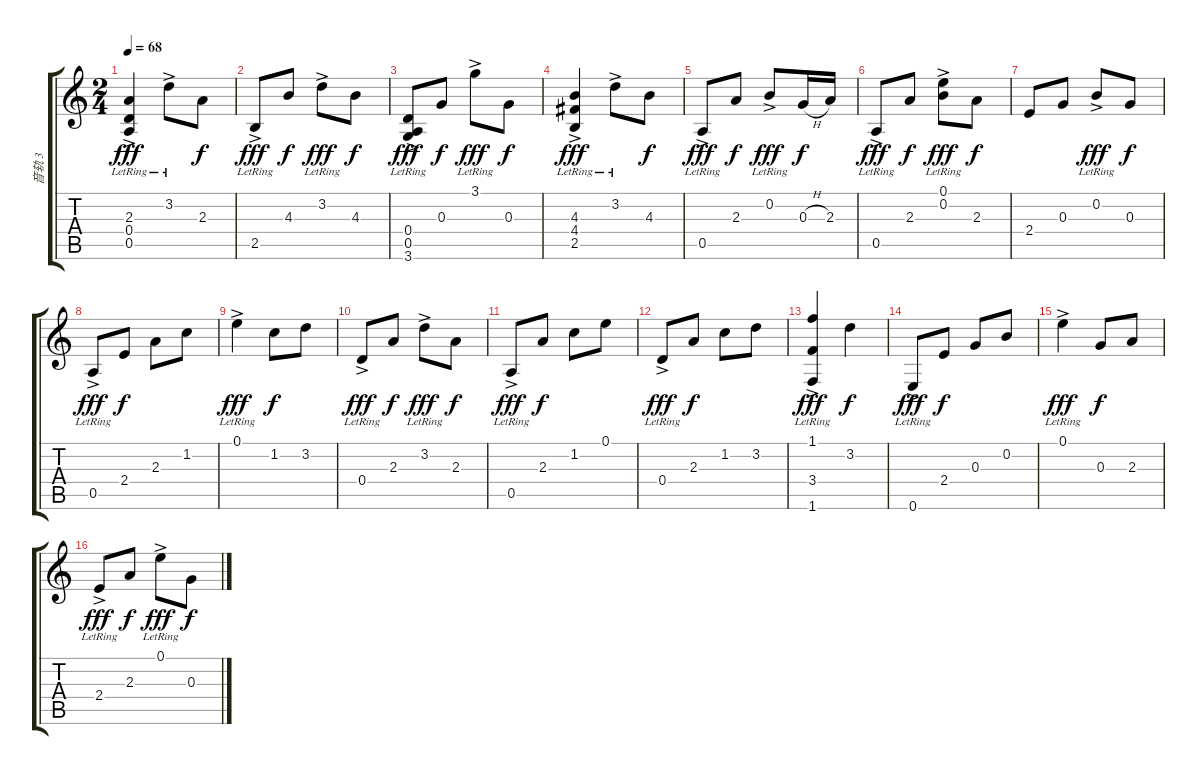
\track ("音轨 3" "音轨 3") {instrument acousticguitarsteel}
\staff {score tabs}
\tuning (E4 B3 G3 D3 A2 E2) {hide}
\ts (2 4)
\tempo 68
\clef g2
\ks c
(2.3{ac lr} 0.4{ac lr} 0.5{ac lr}).4{dy fff} 3.2{ac lr}.8 2.3.8{dy f volume 10} |
2.5{ac lr}.8{dy fff} 4.3.8{dy f volume 10} 3.2{ac lr}.8{dy fff} 4.3.8{dy f volume 10} |
(0.4{ac lr} 0.5{ac lr} 3.6{ac lr}).8{dy fff} 0.3.8{dy f volume 10} 3.1{ac lr}.8{dy fff} 0.3.8{dy f volume 10} |
(4.3{ac lr} 4.4{ac lr} 2.5{ac lr}).4{dy fff} 3.2{ac lr}.8 4.3.8{dy f volume 10} |
0.5{ac lr}.8{dy fff} 2.3.8{dy f volume 11} 0.2{ac lr}.8{dy fff} 0.3{h}.16{dy f} 2.3.16 |
0.5{ac lr}.8{dy fff} 2.3.8{dy f volume 10} (0.1{ac lr} 0.2{ac lr}).8{dy fff} 2.3.8{dy f volume 10} |
2.4.8 0.3.8{volume 10} 0.2{ac lr}.8{dy fff} 0.3.8{dy f volume 10} |
0.5{ac lr}.8{dy fff} 2.4.8{dy f} 2.3.8 1.2.8 |
0.1{ac lr}.4{dy fff} 1.2.8{dy f} 3.2.8 |
0.4{ac lr}.8{dy fff volume 14} 2.3.8{dy f volume 6} 3.2{ac lr}.8{dy fff} 2.3.8{dy f volume 6} |
0.5{ac lr}.8{dy fff} 2.3.8{dy f} 1.2.8 0.1.8 |
0.4{ac lr}.8{dy fff} 2.3.8{dy f} 1.2.8 3.2.8 |
(1.1{ac lr} 3.4{lr} 1.6{lr}).4{dy fff} 3.2.4{dy f volume 7} |
0.6{ac lr}.8{dy fff} 2.4.8{dy f} 0.3.8 0.2.8 |
0.1{ac lr}.4{dy fff} 0.3.8{dy f} 2.3.8 |
2.4{ac lr}.8{dy fff} 2.3.8{dy f} 0.1{ac lr}.8{dy fff} 0.3.8{dy f volume 7}
